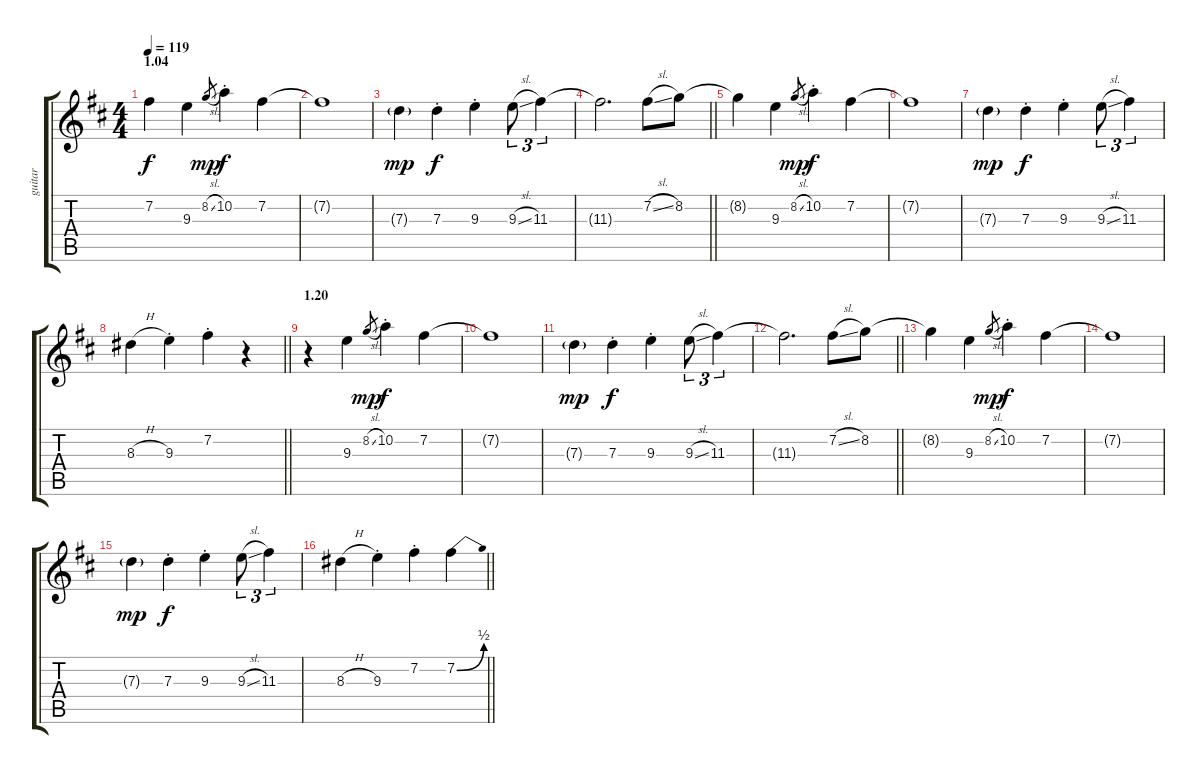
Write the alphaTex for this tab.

\track ("guitar" "guitar") {instrument electricguitarjazz}
\staff {score tabs}
\tuning (E4 B3 G3 D3 A2 E2) {hide}
\ts (4 4)
\section ("" "1.04")
\tempo 119
\clef g2
\ks d
7.2{t}.4{dy f} 9.3.4 8.2{sl}.8{gr dy mp} 10.2{st}.4{dy f} 7.2.4 |
7.2{t}.1 |
7.3{g}.4{dy mp} 7.3{st}.4{dy f} 9.3{st}.4 9.3{sl}.8{tu (3 2)} 11.3.4{tu (3 2)} |
\barLineRight lightlight
11.3{t}.2{d} 7.2{sl}.8 8.2.8 |
8.2{t}.4 9.3.4 8.2{sl}.8{gr dy mp} 10.2{st}.4{dy f} 7.2.4 |
7.2{t}.1 |
7.3{g}.4{dy mp} 7.3{st}.4{dy f} 9.3{st}.4 9.3{sl}.8{tu (3 2)} 11.3.4{tu (3 2)} |
\barLineRight lightlight
8.3{h}.4 9.3{st}.4 7.2{st}.4 r.4 |
\section ("" "1.20")
r.4 9.3.4 8.2{sl}.8{gr dy mp} 10.2{st}.4{dy f} 7.2.4 |
7.2{t}.1 |
7.3{g}.4{dy mp} 7.3{st}.4{dy f} 9.3{st}.4 9.3{sl}.8{tu (3 2)} 11.3.4{tu (3 2)} |
\barLineRight lightlight
11.3{t}.2{d} 7.2{sl}.8 8.2.8 |
8.2{t}.4 9.3.4 8.2{sl}.8{gr dy mp} 10.2{st}.4{dy f} 7.2.4 |
7.2{t}.1 |
7.3{g}.4{dy mp} 7.3{st}.4{dy f} 9.3{st}.4 9.3{sl}.8{tu (3 2)} 11.3.4{tu (3 2)} |
\barLineRight lightlight
8.3{h}.4 9.3{st}.4 7.2{st}.4 7.2{be (bend 0 0 60 2)}.4
